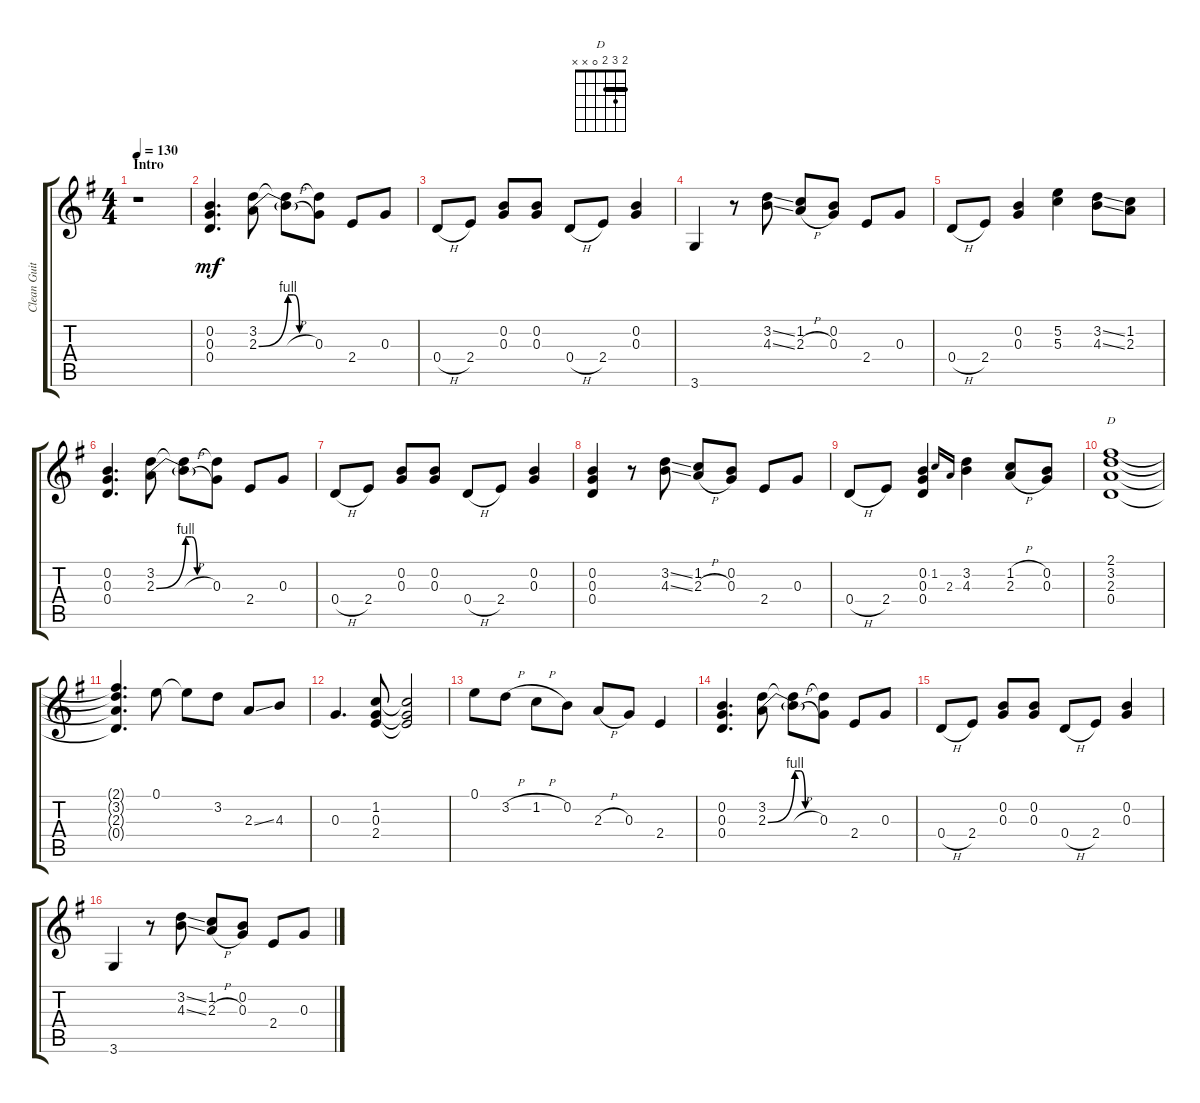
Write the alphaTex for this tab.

\track ("Clean Guitar" "Clean Guit") {instrument electricguitarclean}
\staff {score tabs}
\tuning (E4 B3 G3 D3 A2 E2) {hide}
\chord ("D" 2 3 2 0 x x) {barre 2}
\ts (4 4)
\section ("" "Intro")
\tempo 130
\clef g2
\ks g
r.1{dy mf instrument electricguitarclean} |
(0.2 0.3 0.4).4{d} (3.2 2.3{be (bend 0 0 60 4)}).8 (3.2{t} 2.3{be (custom 0 4 15 4 30 0 60 0) h t}).8 (3.2{t} 0.3).8 2.4.8 0.3.8 |
0.4{h}.8 2.4.8 (0.2 0.3).8 (0.2 0.3).8 0.4{h}.8 2.4.8 (0.2 0.3).4 |
3.6.4 r.8 (3.2{ss} 4.3{ss}).8 (1.2 2.3{h}).8 (0.2 0.3).8 2.4.8 0.3.8 |
0.4{h}.8 2.4.8 (0.2 0.3).4 (5.2 5.3).4 (3.2{ss} 4.3{ss}).8 (1.2 2.3).8 |
(0.2 0.3 0.4).4{d} (3.2 2.3{be (bend 0 0 60 4)}).8 (3.2{t} 2.3{be (custom 0 4 15 4 30 0 60 0) h t}).8 (3.2{t} 0.3).8 2.4.8 0.3.8 |
0.4{h}.8 2.4.8 (0.2 0.3).8 (0.2 0.3).8 0.4{h}.8 2.4.8 (0.2 0.3).4 |
(0.2 0.3 0.4).4 r.8 (3.2{ss} 4.3{ss}).8 (1.2 2.3{h}).8 (0.2 0.3).8 2.4.8 0.3.8 |
0.4{h}.8 2.4.8 (0.2 0.3 0.4).4 1.2.16{gr onbeat} 2.3.16{gr onbeat} (3.2 4.3).4 (1.2{h} 2.3{h}).8 (0.2 0.3).8 |
(2.1 3.2 2.3 0.4).1{ch "D"} |
(2.1{t} 3.2{t} 2.3{t} 0.4{t}).4{d} 0.1.8 0.1{t}.8 3.2.8 2.3{ss}.8 4.3.8 |
0.3.4{d} (1.2 0.3 2.4).8 (1.2{t} 0.3{t} 2.4{t}).2 |
0.1.8 3.2{h}.8 1.2{h}.8 0.2.8 2.3{h}.8 0.3.8 2.4.4 |
(0.2 0.3 0.4).4{d} (3.2 2.3{be (bend 0 0 60 4)}).8 (3.2{t} 2.3{be (custom 0 4 15 4 30 0 60 0) h t}).8 (3.2{t} 0.3).8 2.4.8 0.3.8 |
0.4{h}.8 2.4.8 (0.2 0.3).8 (0.2 0.3).8 0.4{h}.8 2.4.8 (0.2 0.3).4 |
3.6.4 r.8 (3.2{ss} 4.3{ss}).8 (1.2 2.3{h}).8 (0.2 0.3).8 2.4.8 0.3.8
